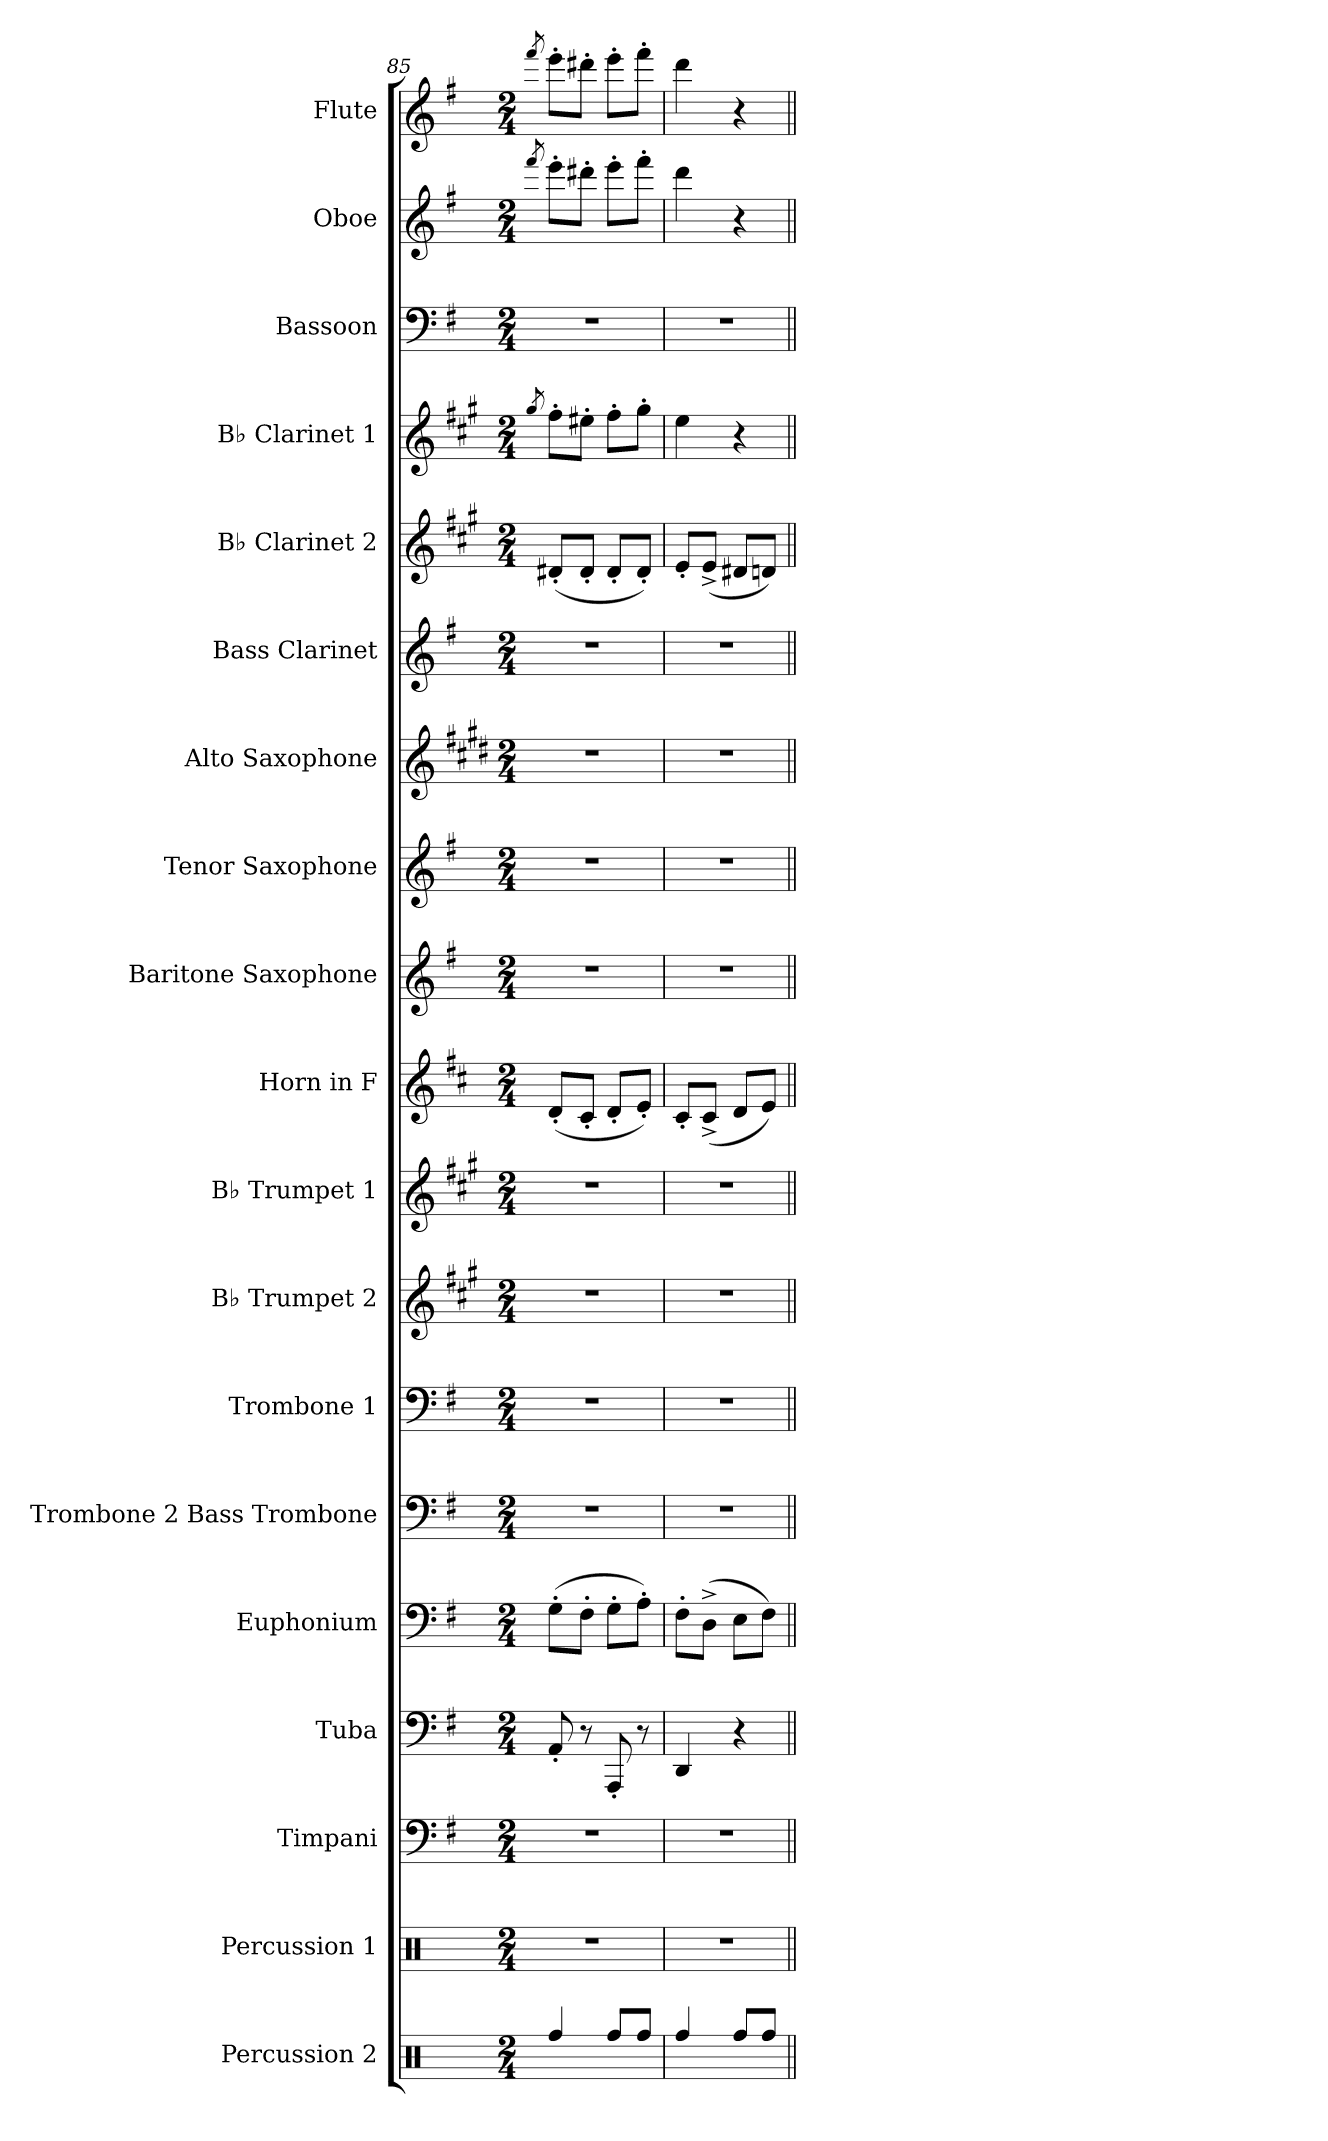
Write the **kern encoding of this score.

**kern	**kern	**kern	**kern	**kern	**kern	**kern	**kern	**kern	**kern	**kern	**kern	**kern	**kern	**kern	**kern	**kern	**kern	**kern
*part19	*part18	*part17	*part16	*part15	*part14	*part13	*part12	*part11	*part10	*part9	*part8	*part7	*part6	*part5	*part4	*part3	*part2	*part1
*staff19	*staff18	*staff17	*staff16	*staff15	*staff14	*staff13	*staff12	*staff11	*staff10	*staff9	*staff8	*staff7	*staff6	*staff5	*staff4	*staff3	*staff2	*staff1
*I"Percussion 2	*I"Percussion 1	*I"Timpani	*I"Tuba	*I"Euphonium	*I"Trombone 2 Bass Trombone	*I"Trombone 1	*I"B♭ Trumpet 2	*I"B♭ Trumpet 1	*I"Horn in F	*I"Baritone Saxophone	*I"Tenor Saxophone	*I"Alto Saxophone	*I"Bass Clarinet	*I"B♭ Clarinet 2	*I"B♭ Clarinet 1	*I"Bassoon	*I"Oboe	*I"Flute
*I'Perc. 2	*I'Perc. 1	*I'Timp.	*I'Tba.	*I'Euph.	*I'Tbn. 2 B. Tbn.	*I'Tbn. 1	*I'B♭ Tpt. 2	*I'B♭ Tpt. 1	*	*I'Bar. Sax.	*I'T. Sax.	*I'A. Sax.	*I'B. Cl.	*I'B♭ Cl. 2	*I'B♭ Cl. 1	*I'Bsn.	*I'Ob.	*I'Fl.
*clefX	*clefX	*clefF4	*clefF4	*clefF4	*clefF4	*clefF4	*clefG2	*clefG2	*clefG2	*clefG2	*clefG2	*clefG2	*clefG2	*clefG2	*clefG2	*clefF4	*clefG2	*clefG2
*	*	*	*	*	*	*	*ITrd1c2	*ITrd1c2	*ITrd4c7	*ITrd12c21	*ITrd8c14	*ITrd5c9	*ITrd8c14	*ITrd1c2	*ITrd1c2	*	*	*
*k[]	*k[]	*k[f#]	*k[f#]	*k[f#]	*k[f#]	*k[f#]	*k[f#]	*k[f#]	*k[f#]	*k[f#]	*k[f#]	*k[f#]	*k[f#]	*k[f#]	*k[f#]	*k[f#]	*k[f#]	*k[f#]
*M2/4	*M2/4	*M2/4	*M2/4	*M2/4	*M2/4	*M2/4	*M2/4	*M2/4	*M2/4	*M2/4	*M2/4	*M2/4	*M2/4	*M2/4	*M2/4	*M2/4	*M2/4	*M2/4
=85	=85	=85	=85	=85	=85	=85	=85	=85	=85	=85	=85	=85	=85	=85	=85	=85	=85	=85
.	.	.	.	.	.	.	.	.	.	.	.	.	.	.	8qff#/	.	8qfff#/	8qfff#/
4Rff/	2r	2r	8AA'/	(>8G'\L	2r	2r	2r	2r	(<8G'/L	2r	2r	2r	2r	(<8c#X'/L	8ee'\L	2r	8eee'\L	8eee'\L
.	.	.	8r	8F#'\J	.	.	.	.	8F#'/J	.	.	.	.	8c#'/J	8dd#X'\J	.	8ddd#X'\J	8ddd#X'\J
8Rff/L	.	.	8AAA'/	8G'\L	.	.	.	.	8G'/L	.	.	.	.	8c#'/L	8ee'\L	.	8eee'\L	8eee'\L
8Rff/J	.	.	8r	8A'\J)	.	.	.	.	8A'/J)	.	.	.	.	8c#'/J)	8ff#'\J	.	8fff#'\J	8fff#'\J
=86	=86	=86	=86	=86	=86	=86	=86	=86	=86	=86	=86	=86	=86	=86	=86	=86	=86	=86
4Rff/	2r	2r	4DD/	8F#'\L	2r	2r	2r	2r	8F#'/L	2r	2r	2r	2r	8d'/L	4dd\	2r	4ddd\	4ddd\
.	.	.	.	(>8D^\J	.	.	.	.	(<8F#^/J	.	.	.	.	(<8d^/J	.	.	.	.
8Rff/L	.	.	4r	8E\L	.	.	.	.	8G/L	.	.	.	.	8c#X/L	4r	.	4r	4r
8Rff/J	.	.	.	8F#\J)	.	.	.	.	8A/J)	.	.	.	.	8cn/J)	.	.	.	.
=||	=||	=||	=||	=||	=||	=||	=||	=||	=||	=||	=||	=||	=||	=||	=||	=||	=||	=||
*-	*-	*-	*-	*-	*-	*-	*-	*-	*-	*-	*-	*-	*-	*-	*-	*-	*-	*-
